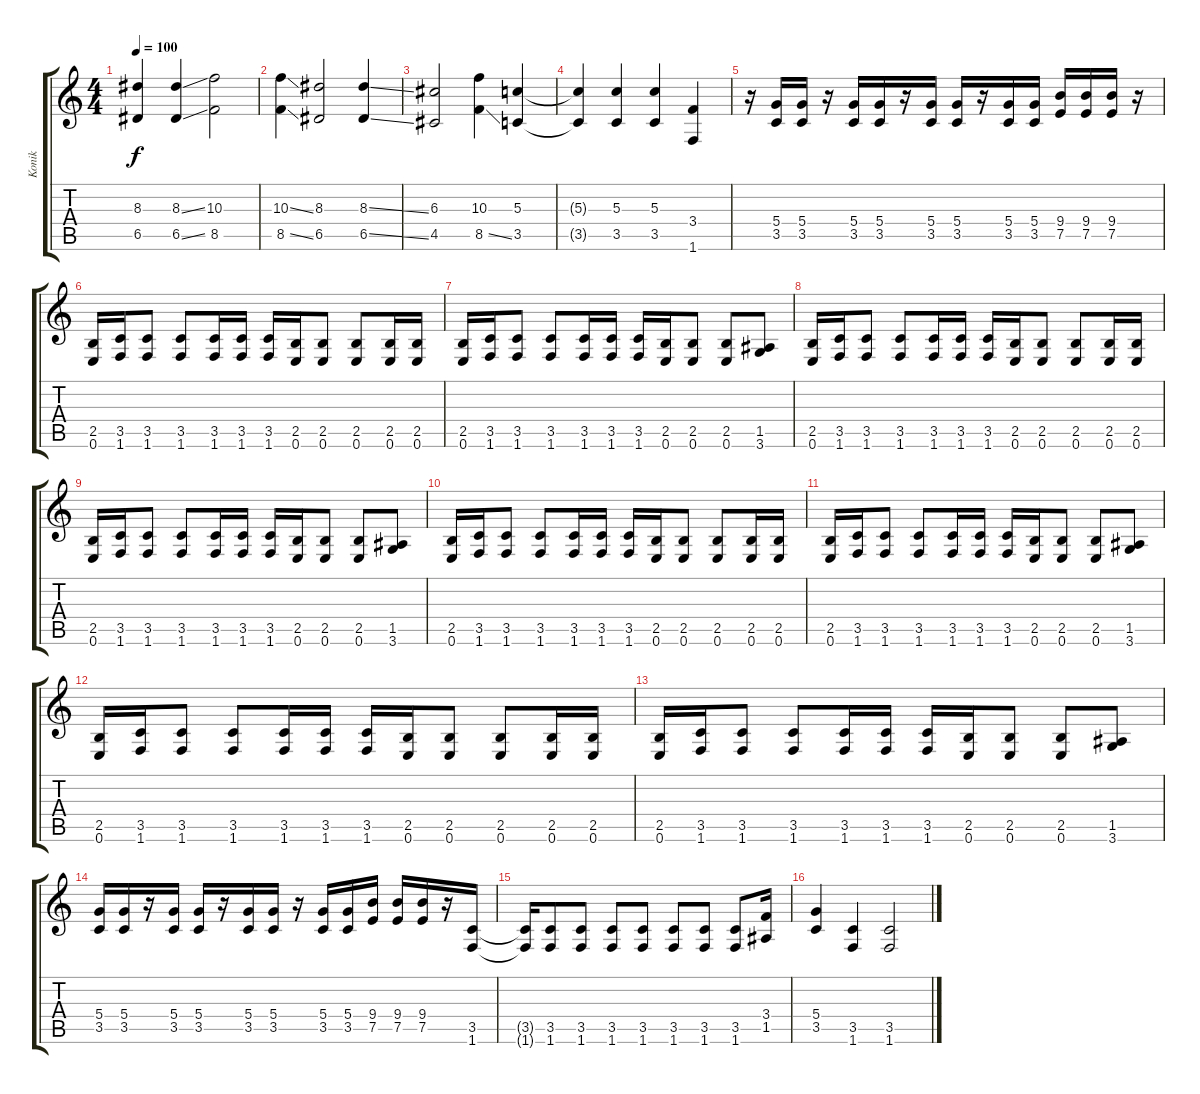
\track ("Konik" "Konik") {instrument distortionguitar}
\staff {score tabs}
\tuning (E4 B3 G3 D3 A2 E2) {hide}
\ts (4 4)
\tempo 100
\clef g2
\ks c
(8.3{t} 6.5{t}).4{dy f} (8.3{ss} 6.5{ss}).4 (10.3 8.5).2 |
(10.3{ss} 8.5{ss}).4 (8.3 6.5).2 (8.3{ss} 6.5{ss}).4 |
(6.3 4.5).2 (10.3 8.5{ss}).4 (5.3 3.5).4 |
(5.3{t} 3.5{t}).4 (5.3 3.5).4 (5.3 3.5).4 (3.4 1.6).4 |
r.16 (5.4 3.5).16 (5.4 3.5).16 r.16 (5.4 3.5).16 (5.4 3.5).16 r.16 (5.4 3.5).16 (5.4 3.5).16 r.16 (5.4 3.5).16 (5.4 3.5).16 (9.4 7.5).16 (9.4 7.5).16 (9.4 7.5).16 r.16 |
(2.5 0.6).16 (3.5 1.6).16 (3.5 1.6).8 (3.5 1.6).8 (3.5 1.6).16 (3.5 1.6).16 (3.5 1.6).16 (2.5 0.6).16 (2.5 0.6).8 (2.5 0.6).8 (2.5 0.6).16 (2.5 0.6).16 |
(2.5 0.6).16 (3.5 1.6).16 (3.5 1.6).8 (3.5 1.6).8 (3.5 1.6).16 (3.5 1.6).16 (3.5 1.6).16 (2.5 0.6).16 (2.5 0.6).8 (2.5 0.6).8 (1.5 3.6).8 |
(2.5 0.6).16 (3.5 1.6).16 (3.5 1.6).8 (3.5 1.6).8 (3.5 1.6).16 (3.5 1.6).16 (3.5 1.6).16 (2.5 0.6).16 (2.5 0.6).8 (2.5 0.6).8 (2.5 0.6).16 (2.5 0.6).16 |
(2.5 0.6).16 (3.5 1.6).16 (3.5 1.6).8 (3.5 1.6).8 (3.5 1.6).16 (3.5 1.6).16 (3.5 1.6).16 (2.5 0.6).16 (2.5 0.6).8 (2.5 0.6).8 (1.5 3.6).8 |
(2.5 0.6).16 (3.5 1.6).16 (3.5 1.6).8 (3.5 1.6).8 (3.5 1.6).16 (3.5 1.6).16 (3.5 1.6).16 (2.5 0.6).16 (2.5 0.6).8 (2.5 0.6).8 (2.5 0.6).16 (2.5 0.6).16 |
(2.5 0.6).16 (3.5 1.6).16 (3.5 1.6).8 (3.5 1.6).8 (3.5 1.6).16 (3.5 1.6).16 (3.5 1.6).16 (2.5 0.6).16 (2.5 0.6).8 (2.5 0.6).8 (1.5 3.6).8 |
(2.5 0.6).16 (3.5 1.6).16 (3.5 1.6).8 (3.5 1.6).8 (3.5 1.6).16 (3.5 1.6).16 (3.5 1.6).16 (2.5 0.6).16 (2.5 0.6).8 (2.5 0.6).8 (2.5 0.6).16 (2.5 0.6).16 |
(2.5 0.6).16 (3.5 1.6).16 (3.5 1.6).8 (3.5 1.6).8 (3.5 1.6).16 (3.5 1.6).16 (3.5 1.6).16 (2.5 0.6).16 (2.5 0.6).8 (2.5 0.6).8 (1.5 3.6).8 |
(5.4 3.5).16 (5.4 3.5).16 r.16 (5.4 3.5).16 (5.4 3.5).16 r.16 (5.4 3.5).16 (5.4 3.5).16 r.16 (5.4 3.5).16 (5.4 3.5).16 (9.4 7.5).16 (9.4 7.5).16 (9.4 7.5).16 r.16 (3.5 1.6).16 |
(3.5{t} 1.6{t}).16 (3.5 1.6).8 (3.5 1.6).8 (3.5 1.6).8 (3.5 1.6).8 (3.5 1.6).8 (3.5 1.6).8 (3.5 1.6).8 (3.4 1.5).16 |
(5.4 3.5).4 (3.5 1.6).4 (3.5 1.6).2
